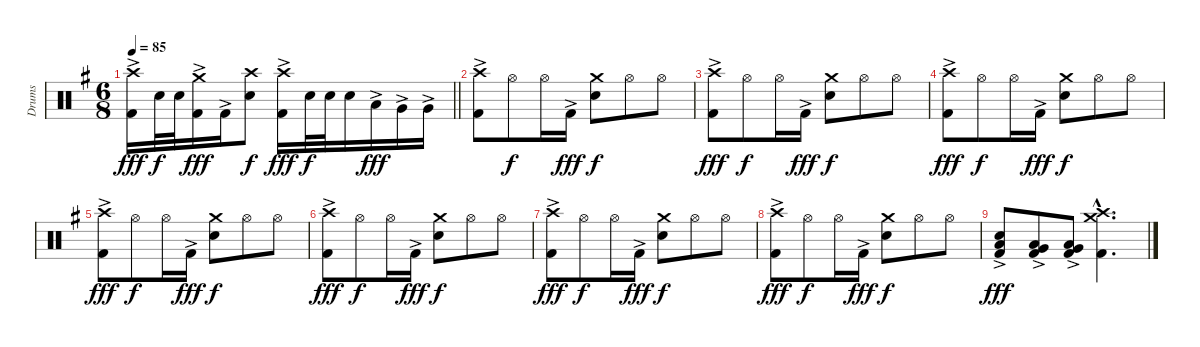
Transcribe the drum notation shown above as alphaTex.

\track ("Drums" "Drums") {instrument percussion}
\staff {score}
\articulation defaults
\ts (6 8)
\tempo 85
\clef neutral
\barLineRight lightlight
\ks eminor
("Crash high (hit)" "Kick (hit) 2"{ac}).16{dy fff} "Snare (hit) 2".32{dy f} "Snare (hit) 2".32 ("Crash medium (hit)" "Kick (hit) 2"{ac}).16{dy fff} "Kick (hit) 2"{ac}.16 ("Crash high (hit)" "Snare (hit) 2").8{dy f} ("Crash high (hit)" "Kick (hit) 2"{ac}).16{dy fff} "Snare (hit) 2".32{dy f} "Snare (hit) 2".32 "Snare (hit) 2".16 "Low Tom (hit)"{ac}.16{dy fff} "Very Low Tom (hit)"{ac}.16 "Very Low Tom (hit)"{ac}.16 |
("Crash high (hit)" "Kick (hit) 2"{ac}).8 "Hi-Hat (open)".8{dy f} "Hi-Hat (open)".16 "Kick (hit) 2"{ac}.16{dy fff} ("Crash medium (hit)" "Snare (hit) 2").8{dy f} "Hi-Hat (open)".8 "Hi-Hat (open)".8 |
("Crash high (hit)" "Kick (hit) 2"{ac}).8{dy fff} "Hi-Hat (open)".8{dy f} "Hi-Hat (open)".16 "Kick (hit) 2"{ac}.16{dy fff} ("Crash medium (hit)" "Snare (hit) 2").8{dy f} "Hi-Hat (open)".8 "Hi-Hat (open)".8 |
("Crash high (hit)" "Kick (hit) 2"{ac}).8{dy fff} "Hi-Hat (open)".8{dy f} "Hi-Hat (open)".16 "Kick (hit) 2"{ac}.16{dy fff} ("Crash medium (hit)" "Snare (hit) 2").8{dy f} "Hi-Hat (open)".8 "Hi-Hat (open)".8 |
("Crash high (hit)" "Kick (hit) 2"{ac}).8{dy fff} "Hi-Hat (open)".8{dy f} "Hi-Hat (open)".16 "Kick (hit) 2"{ac}.16{dy fff} ("Crash medium (hit)" "Snare (hit) 2").8{dy f} "Hi-Hat (open)".8 "Hi-Hat (open)".8 |
("Crash high (hit)" "Kick (hit) 2"{ac}).8{dy fff} "Hi-Hat (open)".8{dy f} "Hi-Hat (open)".16 "Kick (hit) 2"{ac}.16{dy fff} ("Crash medium (hit)" "Snare (hit) 2").8{dy f} "Hi-Hat (open)".8 "Hi-Hat (open)".8 |
("Crash high (hit)" "Kick (hit) 2"{ac}).8{dy fff} "Hi-Hat (open)".8{dy f} "Hi-Hat (open)".16 "Kick (hit) 2"{ac}.16{dy fff} ("Crash medium (hit)" "Snare (hit) 2").8{dy f} "Hi-Hat (open)".8 "Hi-Hat (open)".8 |
("Crash high (hit)" "Kick (hit) 2"{ac}).8{dy fff} "Hi-Hat (open)".8{dy f} "Hi-Hat (open)".16 "Kick (hit) 2"{ac}.16{dy fff} ("Crash medium (hit)" "Snare (hit) 2").8{dy f} "Hi-Hat (open)".8 "Hi-Hat (open)".8 |
("Low Tom (hit)"{ac} "Snare (hit) 2"{ac} "Kick (hit) 2"{ac}).8{dy fff} ("Low Tom (hit)"{ac} "Very Low Tom (hit)"{ac} "Kick (hit) 2"{ac}).8 ("Very Low Tom (hit)"{ac} "Low Floor Tom (hit)"{ac} "Kick (hit) 2"{ac}).8 ("Crash high (hit)"{hac} "Crash medium (hit)"{hac} "Kick (hit) 2"{hac}).4{d}
